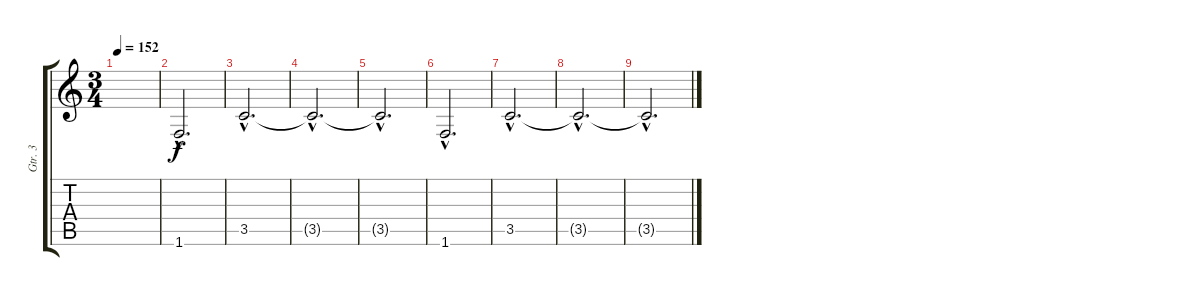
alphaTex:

\track ("Gtr. 3" "Gtr. 3") {instrument distortionguitar}
\staff {score tabs}
\tuning (E4 B3 G3 D3 A2 E2) {hide}
\ts (3 4)
\tempo 152
\clef g2
\ks c
|
1.6{hac}.2{d dy f} |
3.5{hac}.2{d} |
3.5{hac t}.2{d} |
3.5{hac t}.2{d} |
1.6{hac}.2{d} |
3.5{hac}.2{d} |
3.5{hac t}.2{d} |
3.5{hac t}.2{d}
